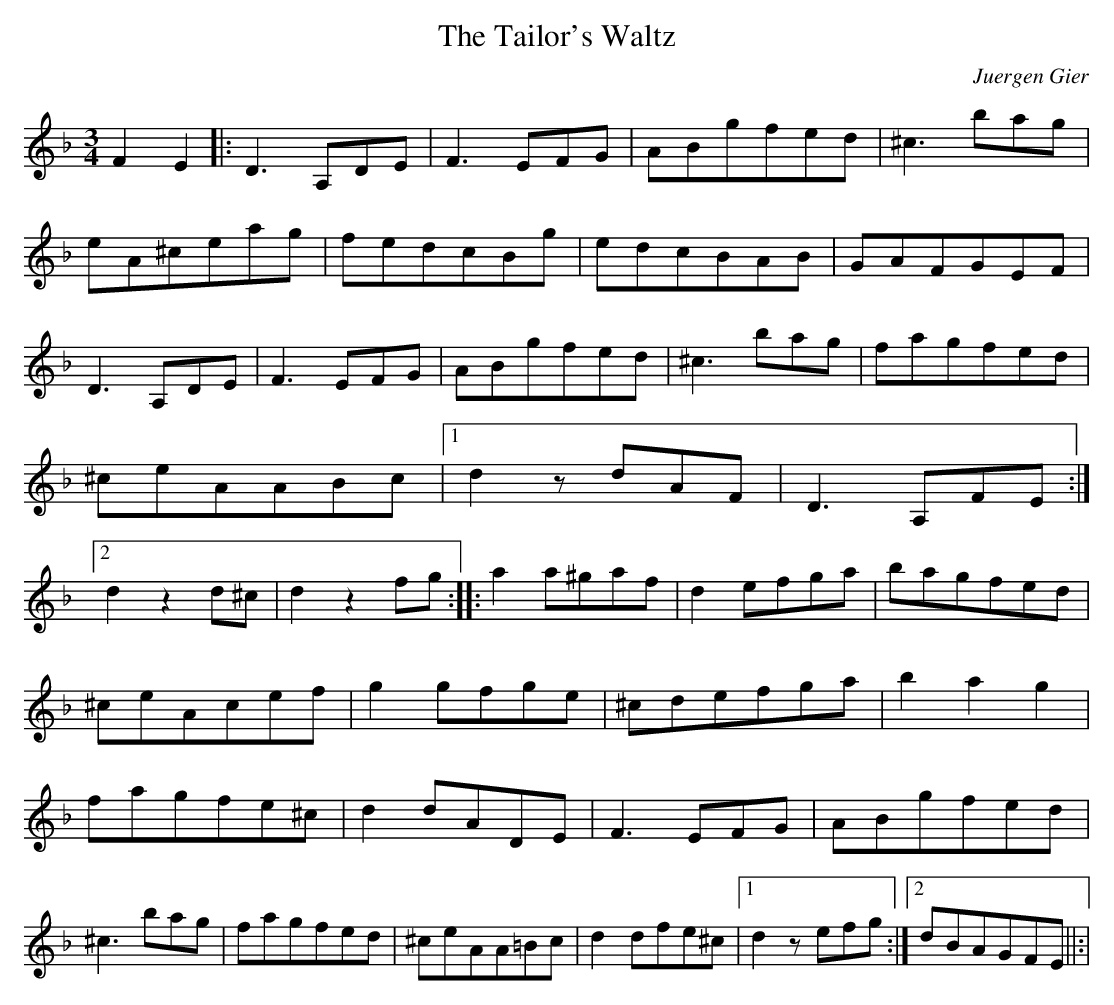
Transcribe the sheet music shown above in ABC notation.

X:1
T:The Tailor's Waltz
C:Juergen Gier
M:3/4
L:1/8
K:Dm
F2 E2 |:D3 A,DE |F3 EFG |ABgfed |^c3 bag |eA^ceag |fedcBg |edcBAB |GAFGEF |D3 A,DE |F3 EFG |ABgfed |^c3 bag |fagfed |^ceAABc |[1d2 z dAF |D3 A,FE :|[2d2 z2 d^c |d2 z2 fg ::a2 a^gaf |d2 efga |bagfed |
^ceAcef |g2 gfge |^cdefga |b2 a2 g2 |fagfe^c |d2 dADE |F3 EFG |ABgfed |^c3 bag |fagfed |^ceAA=Bc |d2 dfe^c |[1d2 z efg :|[2dBAGFE ||:|
